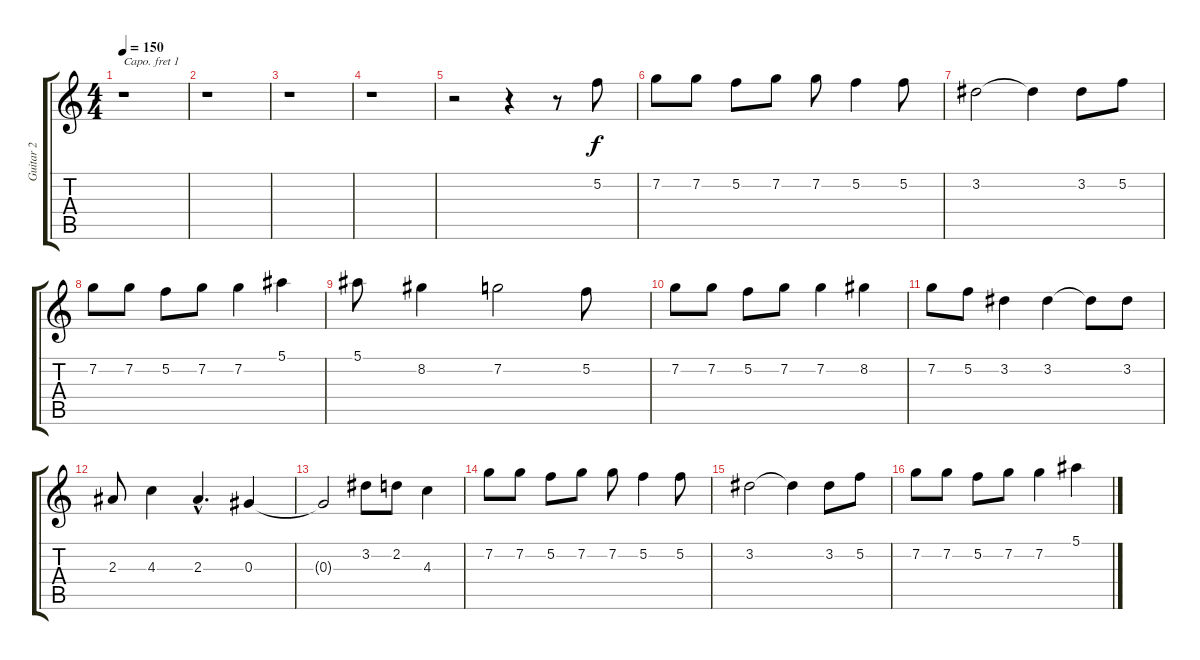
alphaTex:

\track ("Guitar 2" "Guitar 2") {instrument electricguitarclean}
\staff {score tabs}
\capo 1
\tuning (E4 B3 G3 D3 A2 E2) {hide}
\ts (4 4)
\tempo 150
\clef g2
\ks c
r.1{dy f} |
r.1 |
r.1 |
r.1 |
r.2 r.4 r.8 5.2.8 |
7.2.8 7.2.8 5.2.8 7.2.8 7.2.8 5.2.4 5.2.8 |
3.2.2 3.2{t}.4 3.2.8 5.2.8 |
7.2.8 7.2.8 5.2.8 7.2.8 7.2.4 5.1.4 |
5.1.8 8.2.4 7.2.2 5.2.8 |
7.2.8 7.2.8 5.2.8 7.2.8 7.2.4 8.2.4 |
7.2.8 5.2.8 3.2.4 3.2.4 3.2{t}.8 3.2.8 |
2.3.8 4.3.4 2.3{hac}.4{d} 0.3.4 |
0.3{t}.2 3.2.8 2.2.8 4.3.4 |
7.2.8 7.2.8 5.2.8 7.2.8 7.2.8 5.2.4 5.2.8 |
3.2.2 3.2{t}.4 3.2.8 5.2.8 |
7.2.8 7.2.8 5.2.8 7.2.8 7.2.4 5.1.4
